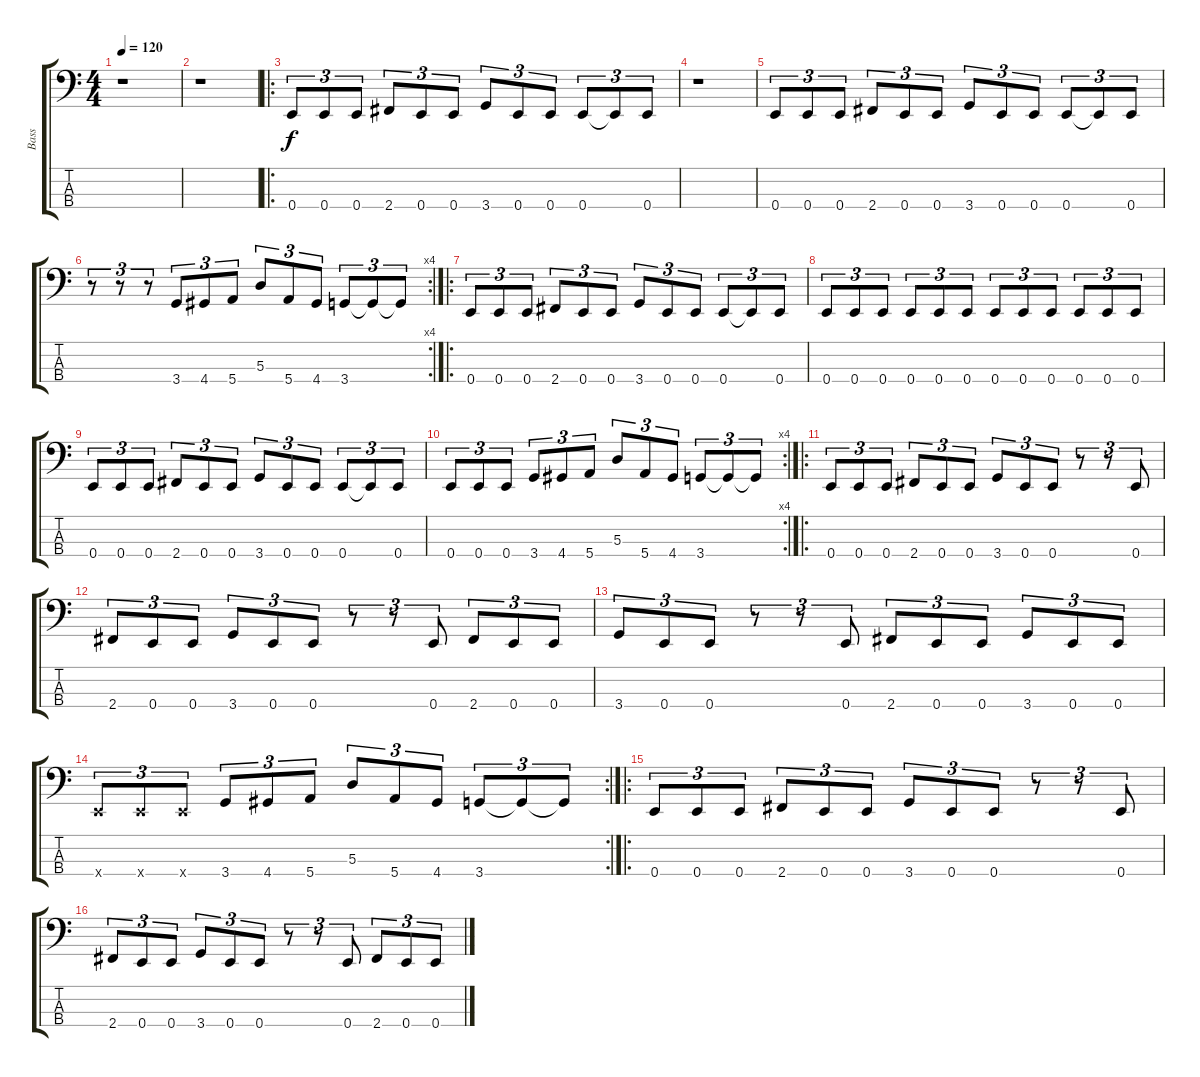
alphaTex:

\track ("Bass" "Bass") {instrument electricbassfinger}
\staff {score tabs}
\tuning (G2 D2 A1 E1) {hide}
\ts (4 4)
\tempo 120
\clef f4
\ks c
r.1{dy f instrument electricbassfinger} |
r.1 |
\ro
0.4.8{tu (3 2)} 0.4.8{tu (3 2)} 0.4.8{tu (3 2)} 2.4.8{tu (3 2)} 0.4.8{tu (3 2)} 0.4.8{tu (3 2)} 3.4.8{tu (3 2)} 0.4.8{tu (3 2)} 0.4.8{tu (3 2)} 0.4.8{tu (3 2)} 0.4{t}.8{tu (3 2)} 0.4.8{tu (3 2)} |
r.1 |
0.4.8{tu (3 2)} 0.4.8{tu (3 2)} 0.4.8{tu (3 2)} 2.4.8{tu (3 2)} 0.4.8{tu (3 2)} 0.4.8{tu (3 2)} 3.4.8{tu (3 2)} 0.4.8{tu (3 2)} 0.4.8{tu (3 2)} 0.4.8{tu (3 2)} 0.4{t}.8{tu (3 2)} 0.4.8{tu (3 2)} |
\rc 4
r.8{tu (3 2)} r.8{tu (3 2)} r.8{tu (3 2)} 3.4.8{tu (3 2)} 4.4.8{tu (3 2)} 5.4.8{tu (3 2)} 5.3.8{tu (3 2)} 5.4.8{tu (3 2)} 4.4.8{tu (3 2)} 3.4.8{tu (3 2)} 3.4{t}.8{tu (3 2)} 3.4{t}.8{tu (3 2)} |
\ro
0.4.8{tu (3 2)} 0.4.8{tu (3 2)} 0.4.8{tu (3 2)} 2.4.8{tu (3 2)} 0.4.8{tu (3 2)} 0.4.8{tu (3 2)} 3.4.8{tu (3 2)} 0.4.8{tu (3 2)} 0.4.8{tu (3 2)} 0.4.8{tu (3 2)} 0.4{t}.8{tu (3 2)} 0.4.8{tu (3 2)} |
0.4.8{tu (3 2)} 0.4.8{tu (3 2)} 0.4.8{tu (3 2)} 0.4.8{tu (3 2)} 0.4.8{tu (3 2)} 0.4.8{tu (3 2)} 0.4.8{tu (3 2)} 0.4.8{tu (3 2)} 0.4.8{tu (3 2)} 0.4.8{tu (3 2)} 0.4.8{tu (3 2)} 0.4.8{tu (3 2)} |
0.4.8{tu (3 2)} 0.4.8{tu (3 2)} 0.4.8{tu (3 2)} 2.4.8{tu (3 2)} 0.4.8{tu (3 2)} 0.4.8{tu (3 2)} 3.4.8{tu (3 2)} 0.4.8{tu (3 2)} 0.4.8{tu (3 2)} 0.4.8{tu (3 2)} 0.4{t}.8{tu (3 2)} 0.4.8{tu (3 2)} |
\rc 4
0.4.8{tu (3 2)} 0.4.8{tu (3 2)} 0.4.8{tu (3 2)} 3.4.8{tu (3 2)} 4.4.8{tu (3 2)} 5.4.8{tu (3 2)} 5.3.8{tu (3 2)} 5.4.8{tu (3 2)} 4.4.8{tu (3 2)} 3.4.8{tu (3 2)} 3.4{t}.8{tu (3 2)} 3.4{t}.8{tu (3 2)} |
\ro
0.4.8{tu (3 2)} 0.4.8{tu (3 2)} 0.4.8{tu (3 2)} 2.4.8{tu (3 2)} 0.4.8{tu (3 2)} 0.4.8{tu (3 2)} 3.4.8{tu (3 2)} 0.4.8{tu (3 2)} 0.4.8{tu (3 2)} r.8{tu (3 2)} r.8{tu (3 2)} 0.4.8{tu (3 2)} |
2.4.8{tu (3 2)} 0.4.8{tu (3 2)} 0.4.8{tu (3 2)} 3.4.8{tu (3 2)} 0.4.8{tu (3 2)} 0.4.8{tu (3 2)} r.8{tu (3 2)} r.8{tu (3 2)} 0.4.8{tu (3 2)} 2.4.8{tu (3 2)} 0.4.8{tu (3 2)} 0.4.8{tu (3 2)} |
3.4.8{tu (3 2)} 0.4.8{tu (3 2)} 0.4.8{tu (3 2)} r.8{tu (3 2)} r.8{tu (3 2)} 0.4.8{tu (3 2)} 2.4.8{tu (3 2)} 0.4.8{tu (3 2)} 0.4.8{tu (3 2)} 3.4.8{tu (3 2)} 0.4.8{tu (3 2)} 0.4.8{tu (3 2)} |
\rc 2
0.4{x}.8{tu (3 2)} 0.4{x}.8{tu (3 2)} 0.4{x}.8{tu (3 2)} 3.4.8{tu (3 2)} 4.4.8{tu (3 2)} 5.4.8{tu (3 2)} 5.3.8{tu (3 2)} 5.4.8{tu (3 2)} 4.4.8{tu (3 2)} 3.4.8{tu (3 2)} 3.4{t}.8{tu (3 2)} 3.4{t}.8{tu (3 2)} |
\ro
0.4.8{tu (3 2)} 0.4.8{tu (3 2)} 0.4.8{tu (3 2)} 2.4.8{tu (3 2)} 0.4.8{tu (3 2)} 0.4.8{tu (3 2)} 3.4.8{tu (3 2)} 0.4.8{tu (3 2)} 0.4.8{tu (3 2)} r.8{tu (3 2)} r.8{tu (3 2)} 0.4.8{tu (3 2)} |
2.4.8{tu (3 2)} 0.4.8{tu (3 2)} 0.4.8{tu (3 2)} 3.4.8{tu (3 2)} 0.4.8{tu (3 2)} 0.4.8{tu (3 2)} r.8{tu (3 2)} r.8{tu (3 2)} 0.4.8{tu (3 2)} 2.4.8{tu (3 2)} 0.4.8{tu (3 2)} 0.4.8{tu (3 2)}
